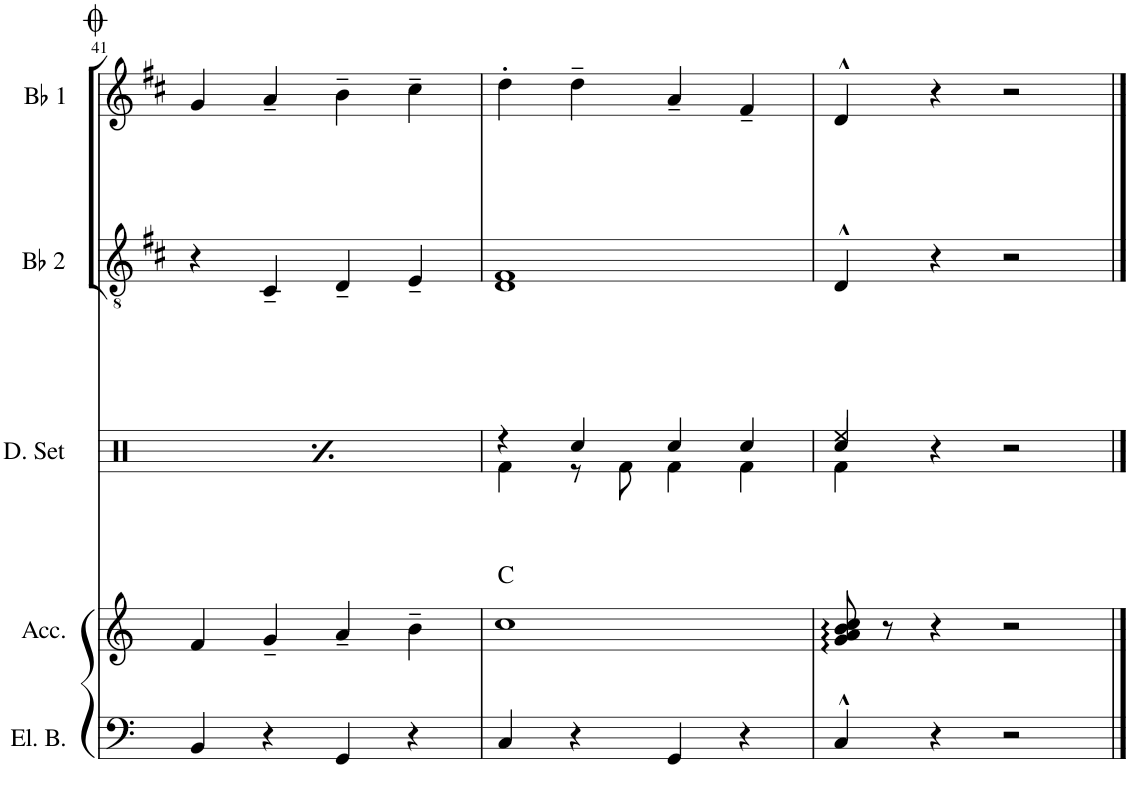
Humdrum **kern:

**kern	**kern	**harte	**kern	**kern	**kern
*part5	*part4	*part4	*part3	*part2	*part1
*staff5	*staff4	*	*staff3	*staff2	*staff1
*I"Electric Bass	*I"Accordion	*	*I"Drumset	*I"Begleitung Bb	*I"Melodie Bb
*I'El. B.	*I'Acc.	*	*I'D. Set	*I'Bb 2	*I'Bb 1
!!LO:PB:g=z
*clefF4	*clefG2	*	*clefX	*clefGv2	*clefG2
*Trd7c12	*	*	*	*Trd1c2	*Trd1c2
*k[]	*k[]	*	*k[]	*k[f#c#]	*k[f#c#]
*M4/4	*M4/4	*	*M4/4	*M4/4	*M4/4
=41	=41	=41	=41	=41	=41
*	*	*	*^	*	*
*	*	*	*	*^	*	*
4BB/	4f/	.	4Rcc/	4Rf\	4Ree/	4r	4g/
4r	4g~/	.	8Rcc/L	4r	2.ryy	4C#~/	4a~/
.	.	.	8Rcc/J	.	.	.	.
4GG/	4a~/	.	8Rcc/L	2r	.	4D~/	4b~\
.	.	.	8Rcc/	.	.	.	.
4r	4b~\	.	8Rcc/	.	.	4E~/	4cc#~\
.	.	.	8Rcc/J	.	.	.	.
*	*	*	*	*v	*v	*	*
=42	=42	=42	=42	=42	=42	=42
4C/	1cc	C:maj	4r	4Rf\	1D 1F#	4dd'\
4r	.	.	4Rcc/	8r	.	4dd~\
.	.	.	.	8Rf\	.	.
4GG/	.	.	4Rcc/	4Rf\	.	4a~/
4r	.	.	4Rcc/	4Rf\	.	4f#~/
=43	=43	=43	=43	=43	=43	=43
*	*	*	*	*^	*	*
4C^^/	8g/: 8a/: 8b/: 8cc/:	.	4Rcc/	4Rf\	4Ree/	4D^^/	4d^^/
.	8r	.	.	.	.	.	.
4r	4r	.	4r	2.ryy	2.ryy	4r	4r
2r	2r	.	2r	.	.	2r	2r
*	*	*	*v	*v	*v	*	*
==	==	==	==	==	==
*-	*-	*-	*-	*-	*-
